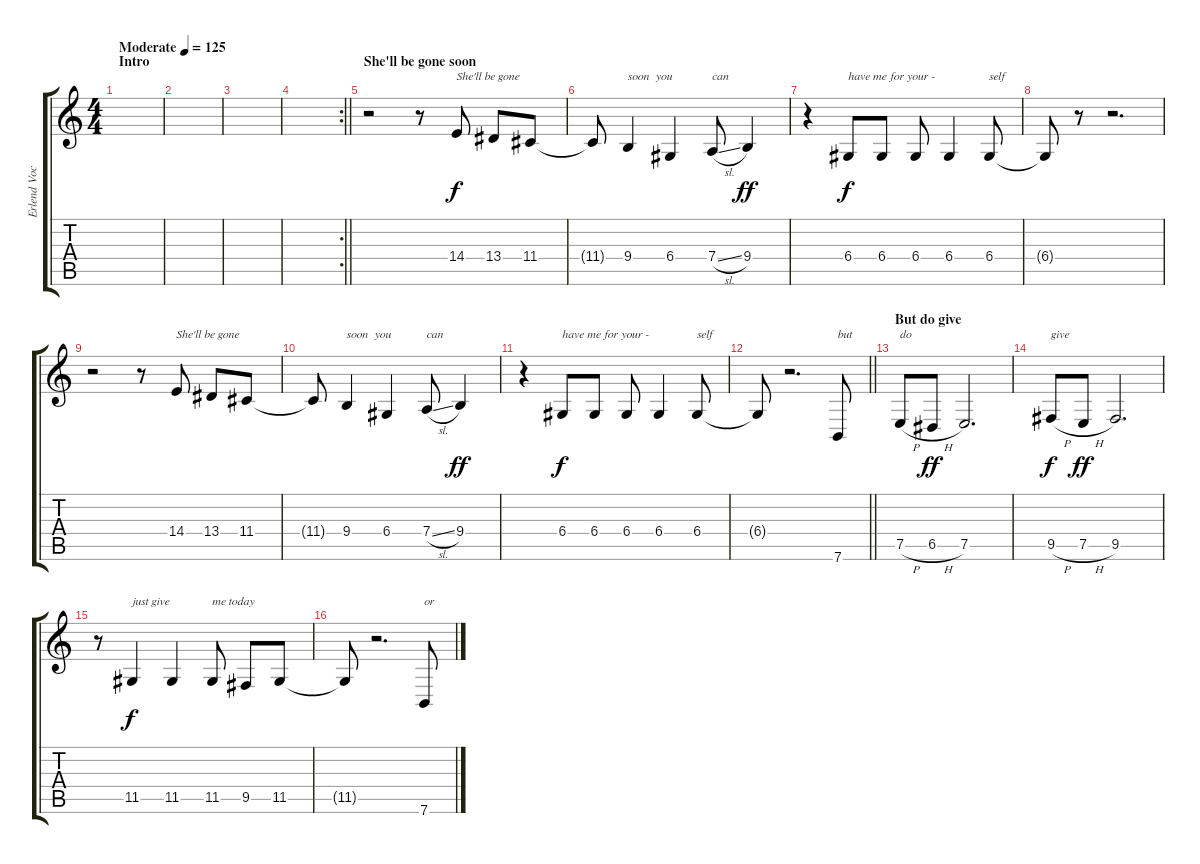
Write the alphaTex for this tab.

\track ("Erlend Vocals" "Erlend Voc") {instrument flute}
\staff {score tabs}
\tuning (E4 B3 G3 D3 A2 E2) {hide}
\ts (4 4)
\section ("" "Intro")
\tempo (125 "Moderate")
\clef g2
\ks c
|
|
|
\rc 2
\barLineRight lightlight
|
\section ("" "She'll be gone soon")
r.2 r.8 14.4.8{txt "She'll be gone"} 13.4.8 11.4.8 |
11.4{t}.8 9.4.4{txt "soon  you"} 6.4.4 7.4{sl}.8{txt "can"} 9.4.4{dy ff} |
r.4 6.4.8{txt "have me for your -" dy f} 6.4.8 6.4.8 6.4.4 6.4.8{txt "self"} |
6.4{t}.8 r.8 r.2{d} |
r.2 r.8 14.4.8{txt "She'll be gone"} 13.4.8 11.4.8 |
11.4{t}.8 9.4.4{txt "soon  you"} 6.4.4 7.4{sl}.8{txt "can"} 9.4.4{dy ff} |
r.4 6.4.8{txt "have me for your -" dy f} 6.4.8 6.4.8 6.4.4 6.4.8{txt "self"} |
\barLineRight lightlight
6.4{t}.8 r.2{d} 7.6.8{txt "but"} |
\section ("" "But do give")
7.5{h}.8{txt "do"} 6.5{h}.8{dy ff} 7.5.2{d} |
9.5{h}.8{txt "give" dy f} 7.5{h}.8{dy ff} 9.5.2{d} |
r.8 11.5.4{txt "just give" dy f} 11.5.4 11.5.8{txt "me today"} 9.5.8 11.5.8 |
11.5{t}.8 r.2{d} 7.6.8{txt "or"}
